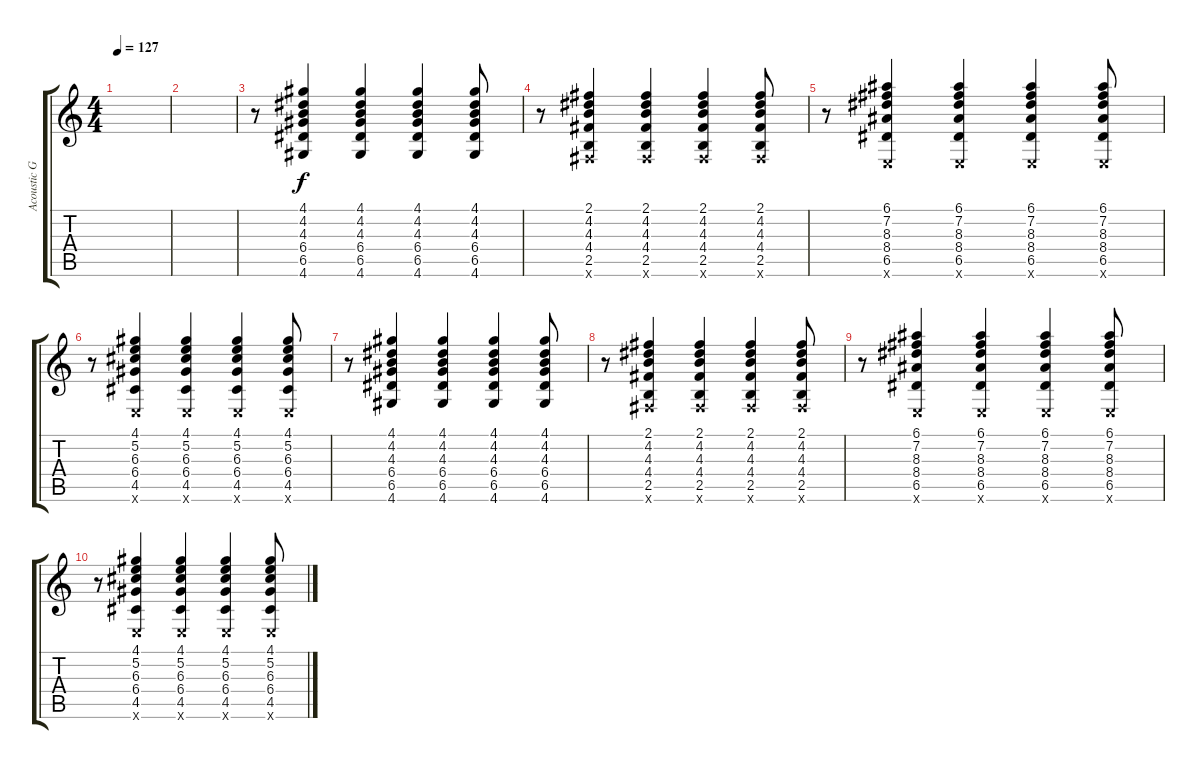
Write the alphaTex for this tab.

\track ("Acoustic Guitar" "Acoustic G") {instrument acousticguitarsteel}
\staff {score tabs}
\tuning (E4 B3 G3 D3 A2 E2) {hide}
\ts (4 4)
\tempo 127
\clef g2
\ks c
|
|
r.8{volume 6} (4.1 4.2 4.3 6.4 6.5 4.6).4 (4.1 4.2 4.3 6.4 6.5 4.6).4 (4.1 4.2 4.3 6.4 6.5 4.6).4 (4.1 4.2 4.3 6.4 6.5 4.6).8 |
r.8 (2.1 4.2 4.3 4.4 2.5 2.6{x}).4 (2.1 4.2 4.3 4.4 2.5 2.6{x}).4 (2.1 4.2 4.3 4.4 2.5 2.6{x}).4 (2.1 4.2 4.3 4.4 2.5 2.6{x}).8 |
r.8 (6.1 7.2 8.3 8.4 6.5 0.6{x}).4 (6.1 7.2 8.3 8.4 6.5 0.6{x}).4 (6.1 7.2 8.3 8.4 6.5 0.6{x}).4 (6.1 7.2 8.3 8.4 6.5 0.6{x}).8 |
r.8 (4.1 5.2 6.3 6.4 4.5 0.6{x}).4 (4.1 5.2 6.3 6.4 4.5 0.6{x}).4 (4.1 5.2 6.3 6.4 4.5 0.6{x}).4 (4.1 5.2 6.3 6.4 4.5 0.6{x}).8 |
r.8{volume 6} (4.1 4.2 4.3 6.4 6.5 4.6).4 (4.1 4.2 4.3 6.4 6.5 4.6).4 (4.1 4.2 4.3 6.4 6.5 4.6).4 (4.1 4.2 4.3 6.4 6.5 4.6).8 |
r.8 (2.1 4.2 4.3 4.4 2.5 2.6{x}).4 (2.1 4.2 4.3 4.4 2.5 2.6{x}).4 (2.1 4.2 4.3 4.4 2.5 2.6{x}).4 (2.1 4.2 4.3 4.4 2.5 2.6{x}).8 |
r.8 (6.1 7.2 8.3 8.4 6.5 0.6{x}).4 (6.1 7.2 8.3 8.4 6.5 0.6{x}).4 (6.1 7.2 8.3 8.4 6.5 0.6{x}).4 (6.1 7.2 8.3 8.4 6.5 0.6{x}).8 |
r.8 (4.1 5.2 6.3 6.4 4.5 0.6{x}).4 (4.1 5.2 6.3 6.4 4.5 0.6{x}).4 (4.1 5.2 6.3 6.4 4.5 0.6{x}).4 (4.1 5.2 6.3 6.4 4.5 0.6{x}).8
